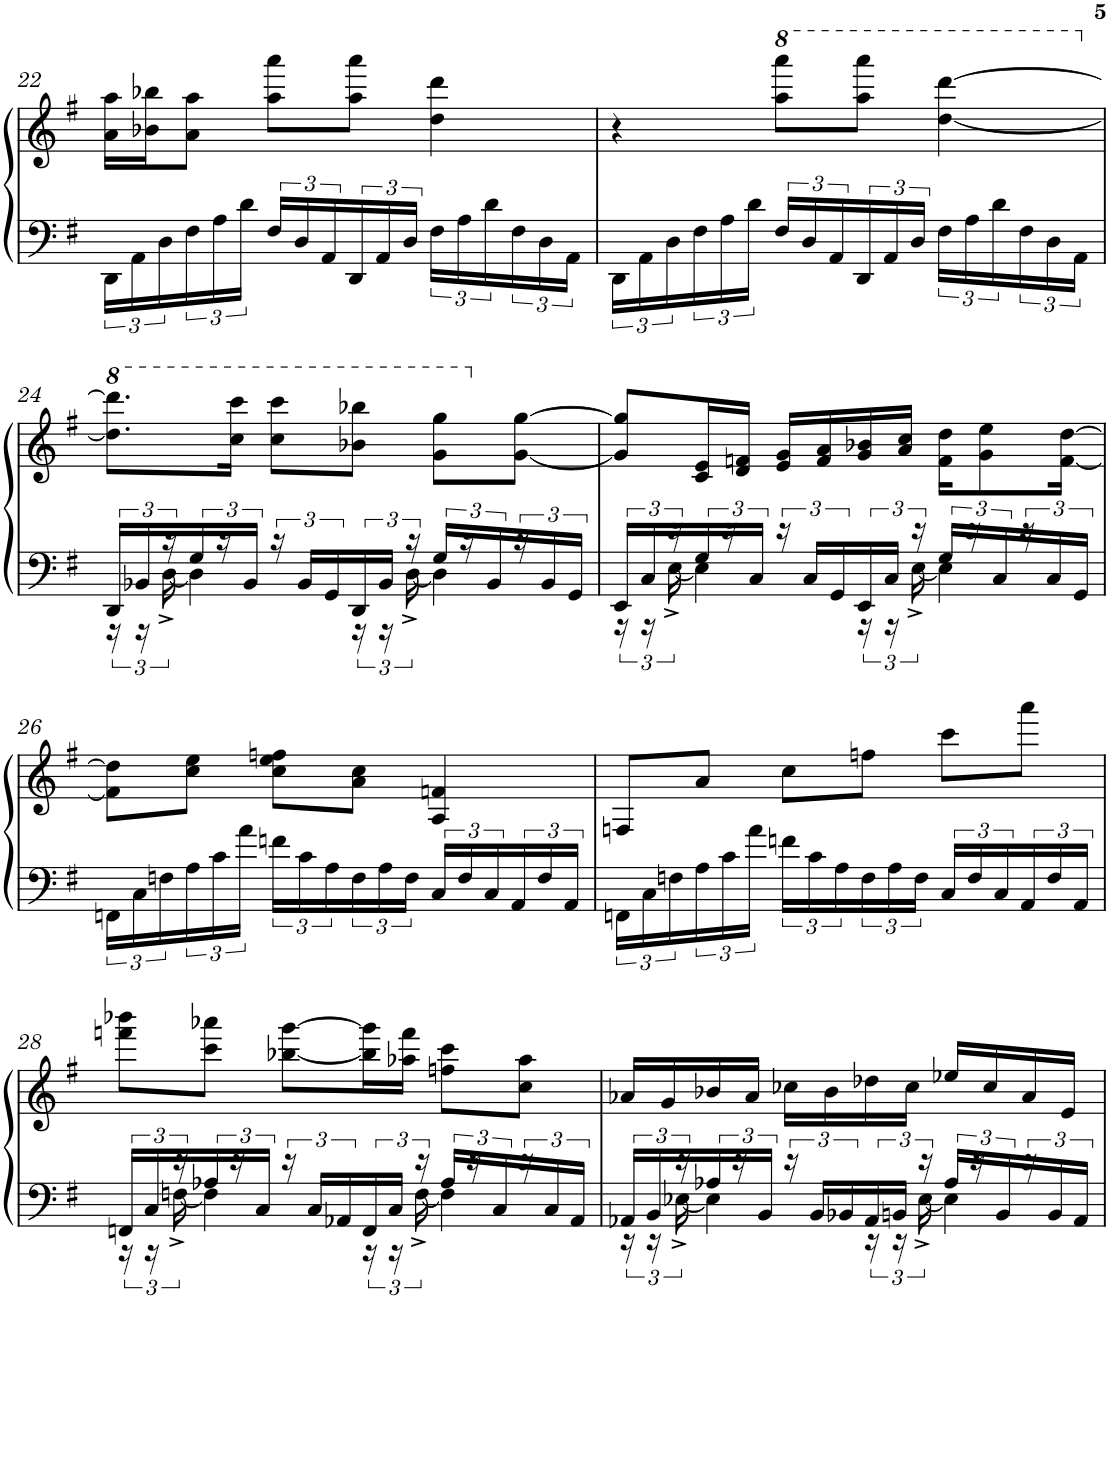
**kern	**kern
*part1	*part1
*staff2	*staff1
*I"Grand Piano	*
*I'Pno.	*
!!LO:PB:g=z
*clefF4	*clefG2
*k[f#]	*k[f#]
*G:	*G:
*M3/4	*M3/4
=22	=22
24DD\LL	16a\ 16aa\LL
24AA\	.
.	16b-X\ 16bb-X\J
24D\	.
24F#\	8a\ 8aa\J
24A\	.
24d\JJ	.
24F#/LL	8aa\ 8aaa\L
24D/	.
24AA/	.
24DD/	8aa\ 8aaa\J
24AA/	.
24D/JJ	.
24F#\LL	4dd\ 4ddd\
24A\	.
24d\	.
24F#\	.
24D\	.
24AA\JJ	.
=23	=23
24DD\LL	4r
24AA\	.
24D\	.
24F#\	.
24A\	.
24d\JJ	.
*	*8va
24F#/LL	8aaa\ 8aaaa\L
24D/	.
24AA/	.
24DD/	8aaa\ 8aaaa\J
24AA/	.
24D/JJ	.
24F#\LL	[4ddd\ [4dddd\
24A\	.
24d\	.
24F#\	.
24D\	.
24AA\JJ	.
!!LO:LB:g=z
=24	=24
*^	*
*	*	*X8va
*	*	*8va
24DD/LL	24r	8.ddd\] 8.dddd\]L
24BB-X/	24r	.
24r	[<24D^\	.
24G/	4D\]	.
24r	.	.
.	.	16ccc\ 16cccc\Jk
24BB-/JJ	.	.
24r	.	8ccc\ 8cccc\L
24BB-/LL	.	.
24GG/	.	.
24DD/	24r	8bb-X\ 8bbb-X\J
24BB-/JJ	24r	.
24r	[<24D^\	.
24G/LL	4D\]	8gg\ 8ggg\L
24r	.	.
24BB-/	.	.
*	*	*X8va
24r	.	[8g\ [8gg\J
24BB-/	.	.
24GG/JJ	.	.
=25	=25	=25
24EE/LL	24r	8g/] 8gg/]L
24C/	24r	.
24r	[<24E^\	.
24G/	4E\]	16c/ 16e/L
24r	.	.
.	.	16d/ 16fn/JJ
24C/JJ	.	.
24r	.	16e/ 16g/LL
24C/LL	.	.
.	.	16f/ 16a/
24GG/	.	.
24EE/	24r	16g/ 16b-X/
24C/JJ	24r	.
.	.	16a/ 16cc/JJ
24r	[<24E^\	.
24G/LL	4E\]	16f\ 16dd\KL
24r	.	.
.	.	8g\ 8ee\
24C/	.	.
24r	.	.
24C/	.	.
.	.	[16f\ [16dd\Jk
24GG/JJ	.	.
*v	*v	*
!!LO:LB:g=z
=26	=26
24FFn\LL	8f\] 8dd\]L
24C\	.
24Fn\	.
24A\	8cc\ 8ee\J
24c\	.
24a\JJ	.
24fn\LL	8cc\ 8ee\ 8ffn\L
24c\	.
24A\	.
24F\	8a\ 8cc\J
24A\	.
24F\JJ	.
24C/LL	4A/ 4fn/
24F/	.
24C/	.
24AA/	.
24F/	.
24AA/JJ	.
=27	=27
24FFn\LL	8Fn/L
24C\	.
24Fn\	.
24A\	8a/J
24c\	.
24a\JJ	.
24fn\LL	8cc\L
24c\	.
24A\	.
24F\	8ffn\J
24A\	.
24F\JJ	.
24C/LL	8ccc\L
24F/	.
24C/	.
24AA/	8aaa\J
24F/	.
24AA/JJ	.
!!LO:LB:g=z
=28	=28
*^	*
24FFn/LL	24r	8fffn\ 8bbb-X\L
24C/	24r	.
24r	[<24Fn^\	.
24A-X/	4F\]	8ccc\ 8aaa-X\J
24r	.	.
24C/JJ	.	.
24r	.	[8bb-X\ [8ggg\L
24C/LL	.	.
24AA-X/	.	.
24FF/	24r	16bb-\] 16ggg\]L
24C/JJ	24r	.
.	.	16aa-X\ 16fff\JJ
24r	[<24F^\	.
24A-/LL	4F\]	8ffn\ 8ccc\L
24r	.	.
24C/	.	.
24r	.	8cc\ 8aa-\J
24C/	.	.
24AA-/JJ	.	.
=29	=29	=29
24AA-X/LL	24r	16a-X/LL
24BB/	24r	.
.	.	16g/
24r	[<24E-X^\	.
24A-X/	4E-\]	16b-X/
24r	.	.
.	.	16a-/JJ
24BB/JJ	.	.
24r	.	16cc-X\LL
24BB/LL	.	.
.	.	16b-\
24BB-X/	.	.
24AA-/	24r	16dd-X\
24BBn/JJ	24r	.
.	.	16cc-\JJ
24r	[<24E-^\	.
24A-/LL	4E-\]	16ee-X/LL
24r	.	.
.	.	16cc-/
24BB/	.	.
24r	.	16a-/
24BB/	.	.
.	.	16e/JJ
24AA-/JJ	.	.
*v	*v	*
=	=
*-	*-
